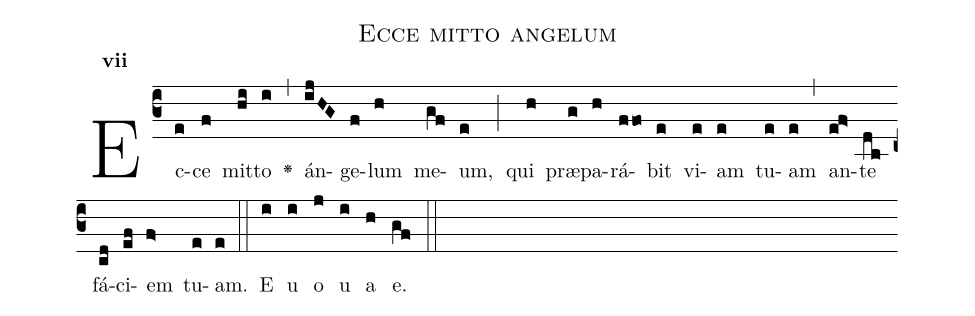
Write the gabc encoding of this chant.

name:Ecce mitto angelum;
office-part:Antiphona;
mode:7;
%%
initial-style: 1;
name: Ecce mitto angelum
book: Antiphonae & Responsoria/Tomus I, p. 25;
occasion: Hebdomada II Adventus Dominica;
office-part: Laudes Ant Eb;
user-notes: ;
commentary: ;
annotation: 7a;
centering-scheme: english;
fontsize: 12;
font: OFLSortsMillGoudy;
height: 11;
width: 4.5;
%%
(c3)Ec(e)ce(f) mit(hi)to(i) <v>\greheightstar</v>(,) án(ijHG)ge(f)lum(h) me(gf)um,(e) (;) qui(h) præ(g)pa(h)rá(ffo)bit(e) vi(e)am(e) tu(e)am(e) (,) an(ef>)te(db) fá(cd)ci(ef)em(f>) tu(e)am.(e) (::)
E(i) u(i) o(j) u(i) a(h) e.(gf) (::)
